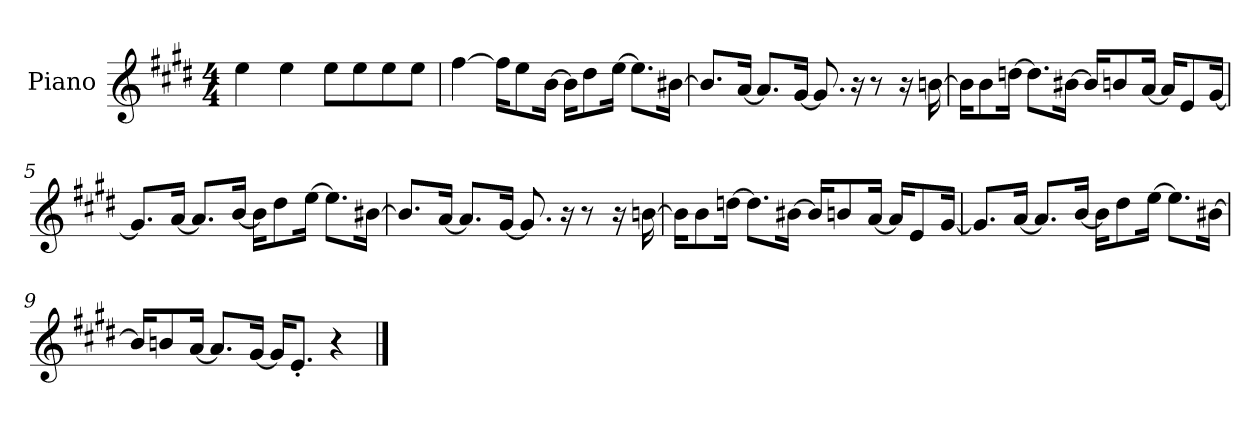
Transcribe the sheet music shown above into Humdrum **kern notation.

**kern
*part1
*staff1
*I"Piano
*I'P-no
*clefG2
*k[f#c#g#d#]
*M4/4
*MM90
=1
4ee\
4ee\
8ee\L
8ee\
8ee\
8ee\J
=2
[4ff#\
16ff#\KL]
8ee\
[16b\Jk
16b\KL]
8dd#\
[16ee\Jk
8.ee\L]
[16b#X\Jk
=3
8.b#/L]
[16a/Jk
8.a/L]
[16g#/Jk
8.g#/]
16r
8r
16r
[16bn\
!!LO:LB:g=z
=4
16b\KL]
8b\
[16ddn\Jk
8.dd\L]
[16b#X\Jk
16b#/KL]
8bn/
[16a/Jk
16a/KL]
8e/
[16g#/Jk
=5
8.g#/L]
[16a/Jk
8.a/L]
[16b/Jk
16b\KL]
8dd#\
[16ee\Jk
8.ee\L]
[16b#X\Jk
=6
8.b#/L]
[16a/Jk
8.a/L]
[16g#/Jk
8.g#/]
16r
8r
16r
[16bn\
!!LO:LB:g=z
=7
16b\KL]
8b\
[16ddn\Jk
8.dd\L]
[16b#X\Jk
16b#/KL]
8bn/
[16a/Jk
16a/KL]
8e/
[16g#/Jk
=8
8.g#/L]
[16a/Jk
8.a/L]
[16b/Jk
16b\KL]
8dd#\
[16ee\Jk
8.ee\L]
[16b#X\Jk
=9
16b#/KL]
8bn/
[16a/Jk
8.a/L]
[16g#/Jk
16g#/KL]
8.e'/J
4r
==
*-
